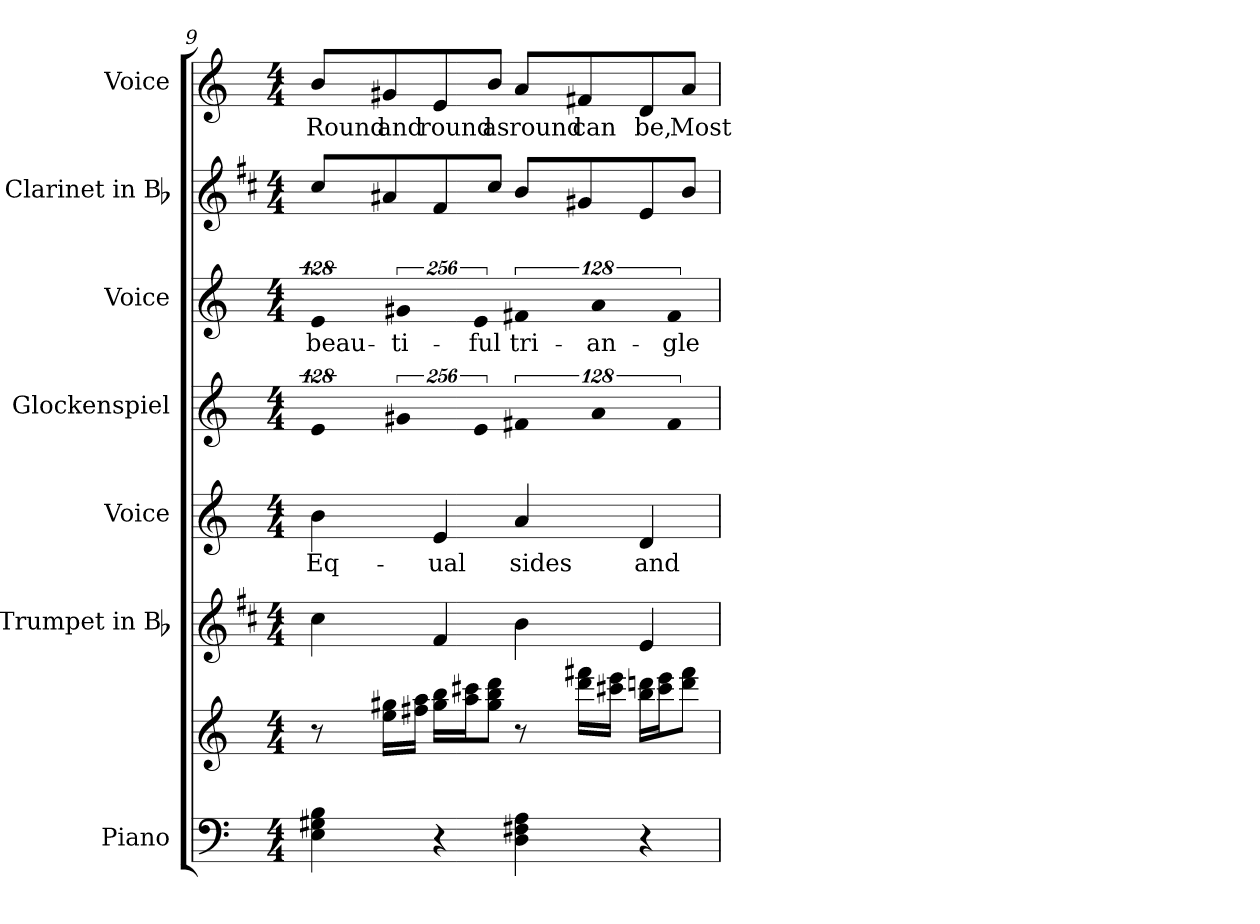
**kern	**kern	**kern	**kern	**text	**kern	**kern	**text	**kern	**kern	**text
*part7	*part7	*part6	*part5	*part5	*part4	*part3	*part3	*part2	*part1	*part1
*staff8	*staff7	*staff6	*staff5	*staff5	*staff4	*staff3	*staff3	*staff2	*staff1	*staff1
*I"Piano	*	*I"Trumpet in Bb	*I"Voice	*	*I"Glockenspiel	*I"Voice	*	*I"Clarinet in Bb	*I"Voice	*
*I'Pno.	*	*I'Tpt.	*I'Voice	*	*I'Glock.	*I'Voice	*	*I'Cl.	*I'Voice	*
!!LO:LB:g=z
*clefF4	*clefG2	*clefG2	*clefG2	*	*clefG2	*clefG2	*	*clefG2	*clefG2	*
*	*	*ITrd1c2	*	*	*ITrd-14c-24	*	*	*ITrd1c2	*	*
*k[]	*k[]	*k[]	*k[]	*	*k[]	*k[]	*	*k[]	*k[]	*
*C:	*C:	*C:	*C:	*	*C:	*C:	*	*C:	*C:	*
*M4/4	*M4/4	*M4/4	*M4/4	*	*M4/4	*M4/4	*	*M4/4	*M4/4	*
=9	=9	=9	=9	=9	=9	=9	=9	=9	=9	=9
!	!	!	!	!LO:LY:b:color=#000000	!LO:N:vis=4	!LO:N:vis=4	!	!	!	!
!	!	!	!	!	!	!	!LO:LY:b:color=#000000	!	!	!
!	!	!	!	!	!	!	!	!	!	!LO:LY:b:color=#000000
4Ei\ 4G#Xi 4Bi	8r	4bi\	4bi\	Eq-	512%85eeei/	512%85ei/	beau-	8bi/L	8bi/L	Round
!	!	!	!	!	!	!	!	!	!	!LO:LY:b:color=#000000
.	16eei\ 16gg#XiLL	.	.	.	.	.	.	8g#Xi/	8g#Xi/	and
!	!	!	!	!	!LO:N:vis=4	!LO:N:vis=4	!	!	!	!
!	!	!	!	!	!	!	!LO:LY:b:color=#000000	!	!	!
.	.	.	.	.	1024%171ggg#Xi/	1024%171g#Xi/	-ti-	.	.	.
.	16ff#Xi\ 16aaiJJ	.	.	.	.	.	.	.	.	.
!	!	!	!	!LO:LY:b:color=#000000	!	!	!	!	!	!
!	!	!	!	!	!	!	!	!	!	!LO:LY:b:color=#000000
4r	16gg#i\ 16bbiLL	4ei/	4ei/	-ual	.	.	.	8ei/	8ei/	round
.	16aai\ 16ccc#XiJ	.	.	.	.	.	.	.	.	.
!	!	!	!	!	!LO:N:vis=4	!LO:N:vis=4	!	!	!	!
!	!	!	!	!	!	!	!LO:LY:b:color=#000000	!	!	!
.	.	.	.	.	1024%171eeei/	1024%171ei/	-ful	.	.	.
!	!	!	!	!	!	!	!	!	!	!LO:LY:b:color=#000000
.	8gg#i\ 8bbi 8dddiJ	.	.	.	.	.	.	8bi/J	8bi/J	as
!	!	!	!	!LO:LY:b:color=#000000	!LO:N:vis=4	!LO:N:vis=4	!	!	!	!
!	!	!	!	!	!	!	!LO:LY:b:color=#000000	!	!	!
!	!	!	!	!	!	!	!	!	!	!LO:LY:b:color=#000000
4Di\ 4F#Xi 4Ai	8r	4ai\	4ai/	sides	512%85fff#Xi/	512%85f#Xi/	tri-	8ai/L	8ai/L	round
!	!	!	!	!	!	!	!	!	!	!LO:LY:b:color=#000000
.	16dddi\ 16fff#XiLL	.	.	.	.	.	.	8f#Xi/	8f#Xi/	can
!	!	!	!	!	!LO:N:vis=4	!LO:N:vis=4	!	!	!	!
!	!	!	!	!	!	!	!LO:LY:b:color=#000000	!	!	!
.	.	.	.	.	1024%171aaai/	1024%171ai/	-an-	.	.	.
.	16ccc#Xi\ 16eeeiJJ	.	.	.	.	.	.	.	.	.
!	!	!	!	!LO:LY:b:color=#000000	!	!	!	!	!	!
!	!	!	!	!	!	!	!	!	!	!LO:LY:b:color=#000000
4r	16bbi\ 16dddniLL	4di/	4di/	and	.	.	.	8di/	8di/	be,
.	16ccc#i\ 16eeeiJ	.	.	.	.	.	.	.	.	.
!	!	!	!	!	!LO:N:vis=4	!LO:N:vis=4	!	!	!	!
!	!	!	!	!	!	!	!LO:LY:b:color=#000000	!	!	!
.	.	.	.	.	1024%171fff#i/	1024%171f#i/	-gle	.	.	.
!	!	!	!	!	!	!	!	!	!	!LO:LY:b:color=#000000
.	8dddi\ 8fff#iJ	.	.	.	.	.	.	8ai/J	8ai/J	Most
=	=	=	=	=	=	=	=	=	=	=
*-	*-	*-	*-	*-	*-	*-	*-	*-	*-	*-
